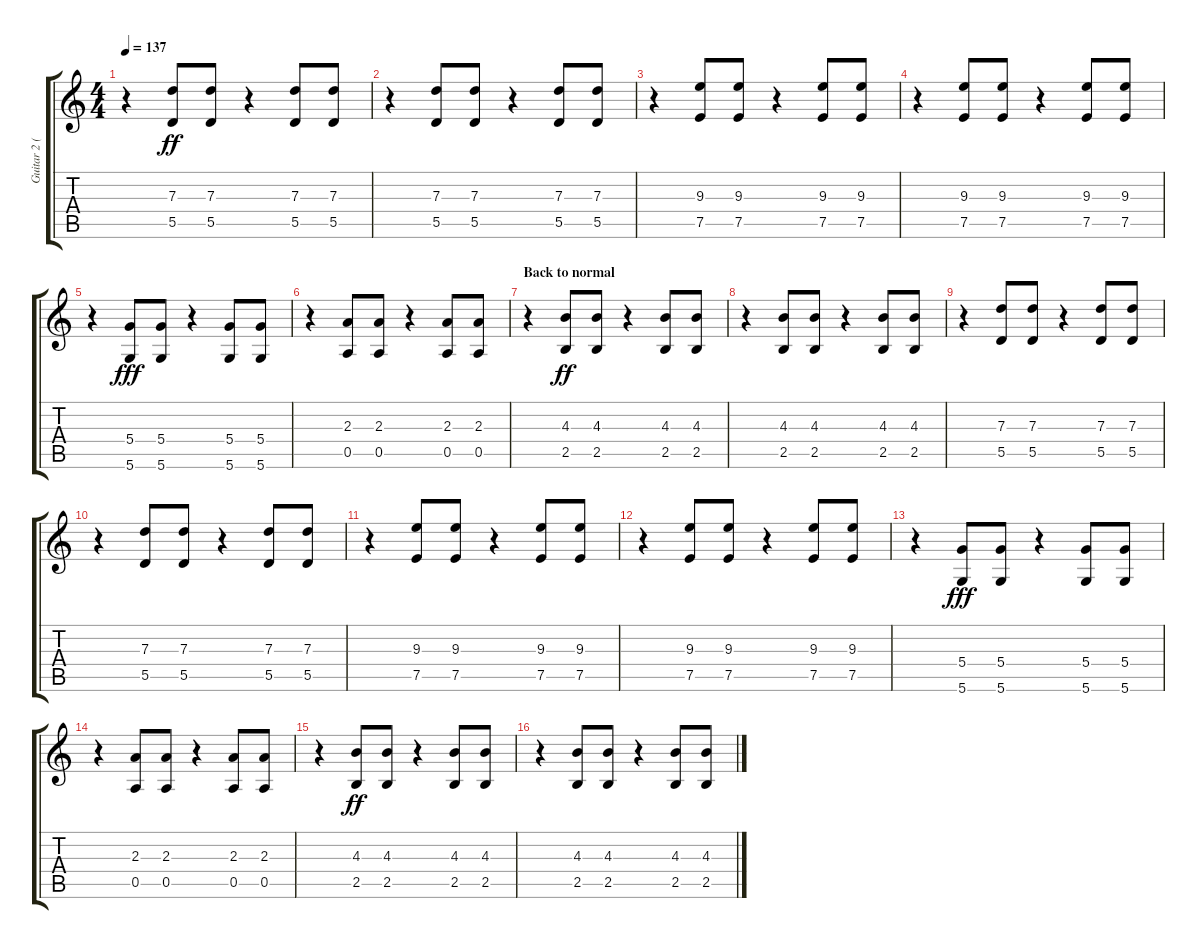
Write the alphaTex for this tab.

\track ("Guitar 2 (Drop D)" "Guitar 2 (") {instrument distortionguitar}
\staff {score tabs}
\tuning (E4 B3 G3 D3 A2 D2) {hide}
\ts (4 4)
\tempo 137
\clef g2
\ks c
r.4{dy ff} (7.3 5.5).8 (7.3 5.5).8 r.4 (7.3 5.5).8 (7.3 5.5).8 |
r.4 (7.3 5.5).8 (7.3 5.5).8 r.4 (7.3 5.5).8 (7.3 5.5).8 |
r.4 (9.3 7.5).8 (9.3 7.5).8 r.4 (9.3 7.5).8 (9.3 7.5).8 |
r.4 (9.3 7.5).8 (9.3 7.5).8 r.4 (9.3 7.5).8 (9.3 7.5).8 |
r.4 (5.4 5.6).8{dy fff} (5.4 5.6).8 r.4 (5.4 5.6).8 (5.4 5.6).8 |
r.4 (2.3 0.5).8 (2.3 0.5).8 r.4 (2.3 0.5).8 (2.3 0.5).8 |
\section ("" "Back to normal")
r.4{volume 13} (4.3 2.5).8{dy ff} (4.3 2.5).8 r.4 (4.3 2.5).8 (4.3 2.5).8 |
r.4 (4.3 2.5).8 (4.3 2.5).8 r.4 (4.3 2.5).8 (4.3 2.5).8 |
r.4 (7.3 5.5).8 (7.3 5.5).8 r.4 (7.3 5.5).8 (7.3 5.5).8 |
r.4 (7.3 5.5).8 (7.3 5.5).8 r.4 (7.3 5.5).8 (7.3 5.5).8 |
r.4 (9.3 7.5).8 (9.3 7.5).8 r.4 (9.3 7.5).8 (9.3 7.5).8 |
r.4 (9.3 7.5).8 (9.3 7.5).8 r.4 (9.3 7.5).8 (9.3 7.5).8 |
r.4 (5.4 5.6).8{dy fff} (5.4 5.6).8 r.4 (5.4 5.6).8 (5.4 5.6).8 |
r.4 (2.3 0.5).8 (2.3 0.5).8 r.4 (2.3 0.5).8 (2.3 0.5).8 |
r.4{volume 13} (4.3 2.5).8{dy ff} (4.3 2.5).8 r.4 (4.3 2.5).8 (4.3 2.5).8 |
r.4 (4.3 2.5).8 (4.3 2.5).8 r.4 (4.3 2.5).8 (4.3 2.5).8
